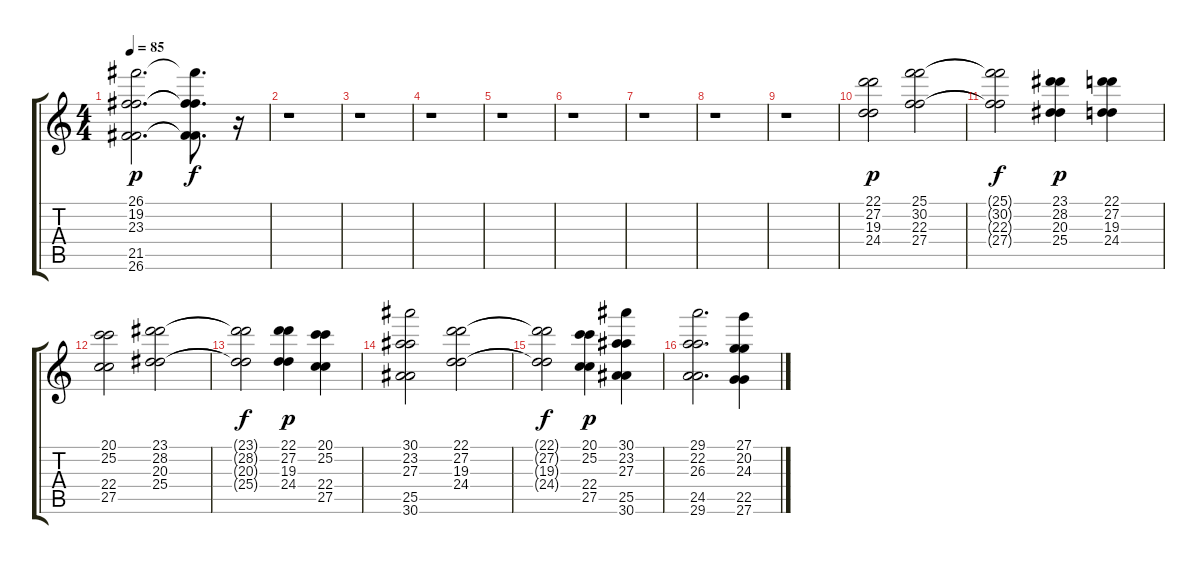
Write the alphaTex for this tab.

\track "" {instrument stringensemble1}
\staff {score tabs}
\tuning (E4 B3 G3 D3 A2 E2) {hide}
\ts (4 4)
\tempo 85
\clef g2
\ks c
(26.1 19.2 23.3 21.5 26.6).2{d dy p} (26.1{t} 19.2{t} 23.3{t} 21.5{t} 26.6{t}).8{d dy f} r.16 |
r.1 |
r.1 |
r.1 |
r.1 |
r.1 |
r.1 |
r.1 |
r.1 |
(22.1 27.2 19.3 24.4).2{dy p} (25.1 30.2 22.3 27.4).2 |
(25.1{t} 30.2{t} 22.3{t} 27.4{t}).2{dy f} (23.1 28.2 20.3 25.4).4{dy p} (22.1 27.2 19.3 24.4).4 |
(20.1 25.2 22.4 27.5).2 (23.1 28.2 20.3 25.4).2 |
(23.1{t} 28.2{t} 20.3{t} 25.4{t}).2{dy f} (22.1 27.2 19.3 24.4).4{dy p} (20.1 25.2 22.4 27.5).4 |
(30.1 23.2 27.3 25.5 30.6).2 (22.1 27.2 19.3 24.4).2 |
(22.1{t} 27.2{t} 19.3{t} 24.4{t}).2{dy f} (20.1 25.2 22.4 27.5).4{dy p} (30.1 23.2 27.3 25.5 30.6).4 |
(29.1 22.2 26.3 24.5 29.6).2{d} (27.1 20.2 24.3 22.5 27.6).4
